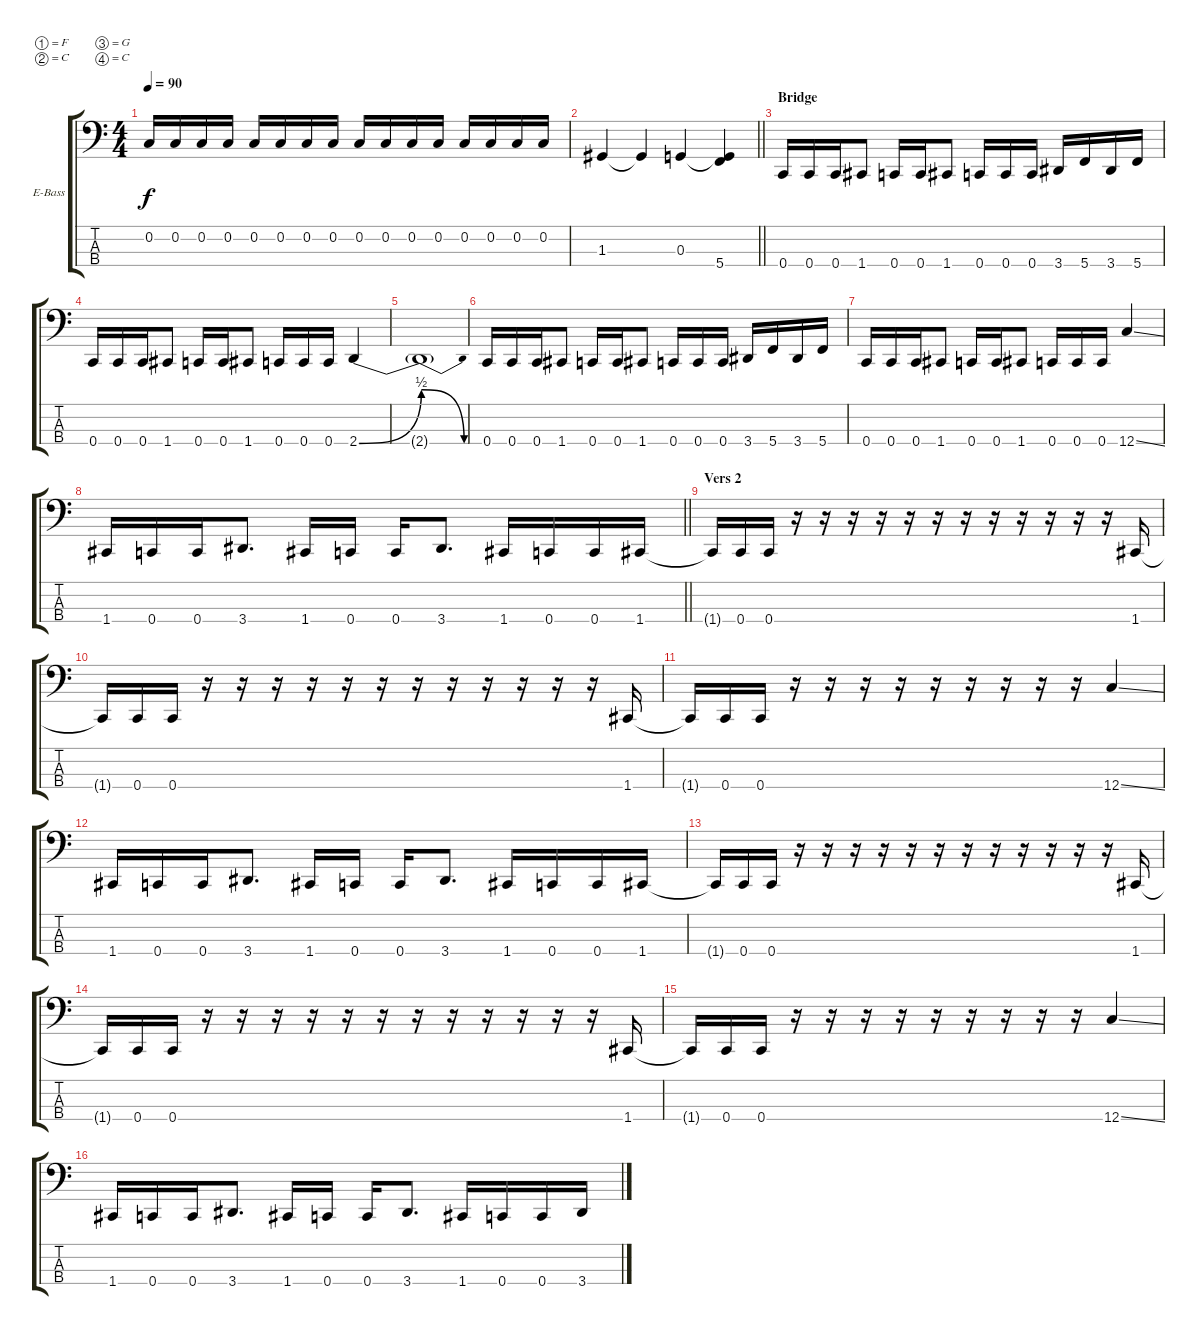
\bracketExtendMode groupsimilarinstruments
\firstSystemTrackNameOrientation horizontal
\otherSystemsTrackNameOrientation horizontal
\track ("Jason James" "E-Bass") {instrument electricbasspick}
\staff {score tabs}
\tuning (F2 C2 G1 C1)
\ts (4 4)
\tempo 90
\clef f4
\ks c
0.2.16{dy f} 0.2.16 0.2.16 0.2.16 0.2.16 0.2.16 0.2.16 0.2.16 0.2.16 0.2.16 0.2.16 0.2.16 0.2.16 0.2.16 0.2.16 0.2.16 |
\barLineRight lightlight
1.3.4 1.3{t}.4 0.3.4 (0.3{t} 5.4).4 |
\section ("" "Bridge")
0.4.16 0.4.16 0.4.16 1.4.8 0.4.16 0.4.16 1.4.8 0.4.16 0.4.16 0.4.16 3.4.16 5.4.16 3.4.16 5.4.16 |
0.4.16 0.4.16 0.4.16 1.4.8 0.4.16 0.4.16 1.4.8 0.4.16 0.4.16 0.4.16 2.4{be (bend 0 0 60 2)}.4 |
2.4{be (release 0 2 60 0) t}.1 |
0.4.16 0.4.16 0.4.16 1.4.8 0.4.16 0.4.16 1.4.8 0.4.16 0.4.16 0.4.16 3.4.16 5.4.16 3.4.16 5.4.16 |
0.4.16 0.4.16 0.4.16 1.4.8 0.4.16 0.4.16 1.4.8 0.4.16 0.4.16 0.4.16 12.4{ss}.4 |
\barLineRight lightlight
1.4.16 0.4.16 0.4.16 3.4.8{d} 1.4.16 0.4.16 0.4.16 3.4.8{d} 1.4.16 0.4.16 0.4.16 1.4.16 |
\section ("" "Vers 2")
1.4{t}.16 0.4.16 0.4.16 r.16 r.16 r.16 r.16 r.16 r.16 r.16 r.16 r.16 r.16 r.16 r.16 1.4.16 |
1.4{t}.16 0.4.16 0.4.16 r.16 r.16 r.16 r.16 r.16 r.16 r.16 r.16 r.16 r.16 r.16 r.16 1.4.16 |
1.4{t}.16 0.4.16 0.4.16 r.16 r.16 r.16 r.16 r.16 r.16 r.16 r.16 r.16 12.4{ss}.4 |
1.4.16 0.4.16 0.4.16 3.4.8{d} 1.4.16 0.4.16 0.4.16 3.4.8{d} 1.4.16 0.4.16 0.4.16 1.4.16 |
1.4{t}.16 0.4.16 0.4.16 r.16 r.16 r.16 r.16 r.16 r.16 r.16 r.16 r.16 r.16 r.16 r.16 1.4.16 |
1.4{t}.16 0.4.16 0.4.16 r.16 r.16 r.16 r.16 r.16 r.16 r.16 r.16 r.16 r.16 r.16 r.16 1.4.16 |
1.4{t}.16 0.4.16 0.4.16 r.16 r.16 r.16 r.16 r.16 r.16 r.16 r.16 r.16 12.4{ss}.4 |
1.4.16 0.4.16 0.4.16 3.4.8{d} 1.4.16 0.4.16 0.4.16 3.4.8{d} 1.4.16 0.4.16 0.4.16 3.4.16
